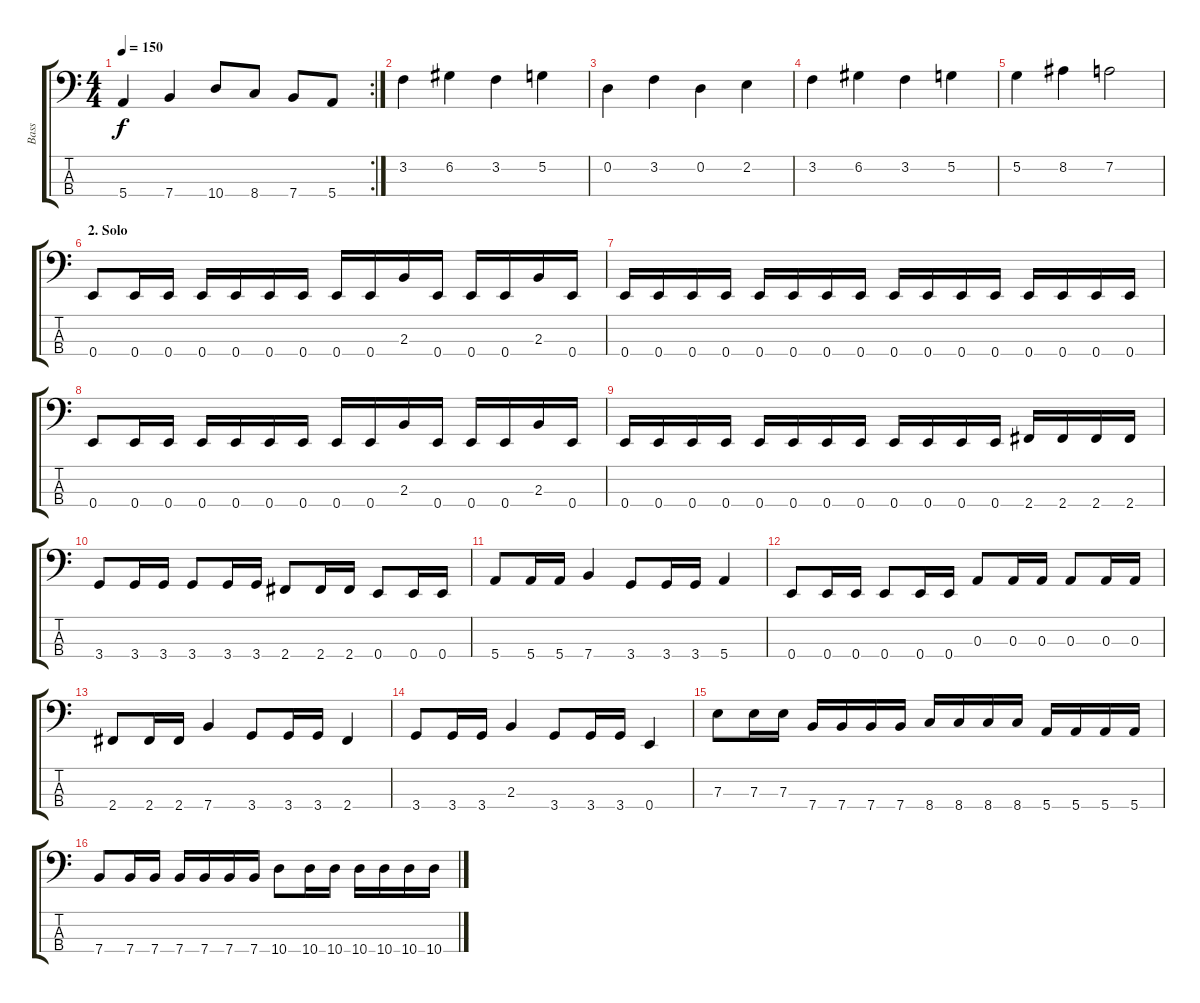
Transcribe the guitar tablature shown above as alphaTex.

\track ("Bass" "Bass") {instrument electricbassfinger}
\staff {score tabs}
\tuning (G2 D2 A1 E1) {hide}
\rc 2
\ts (4 4)
\tempo 150
\clef f4
\ks c
5.4.4{dy f} 7.4.4 10.4.8 8.4.8 7.4.8 5.4.8 |
3.2.4 6.2.4 3.2.4 5.2.4 |
0.2.4 3.2.4 0.2.4 2.2.4 |
3.2.4 6.2.4 3.2.4 5.2.4 |
5.2.4 8.2.4 7.2.2 |
\section ("" "2. Solo")
0.4.8 0.4.16 0.4.16 0.4.16 0.4.16 0.4.16 0.4.16 0.4.16 0.4.16 2.3.16 0.4.16 0.4.16 0.4.16 2.3.16 0.4.16 |
0.4.16 0.4.16 0.4.16 0.4.16 0.4.16 0.4.16 0.4.16 0.4.16 0.4.16 0.4.16 0.4.16 0.4.16 0.4.16 0.4.16 0.4.16 0.4.16 |
0.4.8 0.4.16 0.4.16 0.4.16 0.4.16 0.4.16 0.4.16 0.4.16 0.4.16 2.3.16 0.4.16 0.4.16 0.4.16 2.3.16 0.4.16 |
0.4.16 0.4.16 0.4.16 0.4.16 0.4.16 0.4.16 0.4.16 0.4.16 0.4.16 0.4.16 0.4.16 0.4.16 2.4.16 2.4.16 2.4.16 2.4.16 |
3.4.8 3.4.16 3.4.16 3.4.8 3.4.16 3.4.16 2.4.8 2.4.16 2.4.16 0.4.8 0.4.16 0.4.16 |
5.4.8 5.4.16 5.4.16 7.4.4 3.4.8 3.4.16 3.4.16 5.4.4 |
0.4.8 0.4.16 0.4.16 0.4.8 0.4.16 0.4.16 0.3.8 0.3.16 0.3.16 0.3.8 0.3.16 0.3.16 |
2.4.8 2.4.16 2.4.16 7.4.4 3.4.8 3.4.16 3.4.16 2.4.4 |
3.4.8 3.4.16 3.4.16 2.3.4 3.4.8 3.4.16 3.4.16 0.4.4 |
7.3.8 7.3.16 7.3.16 7.4.16 7.4.16 7.4.16 7.4.16 8.4.16 8.4.16 8.4.16 8.4.16 5.4.16 5.4.16 5.4.16 5.4.16 |
7.4.8 7.4.16 7.4.16 7.4.16 7.4.16 7.4.16 7.4.16 10.4.8 10.4.16 10.4.16 10.4.16 10.4.16 10.4.16 10.4.16
